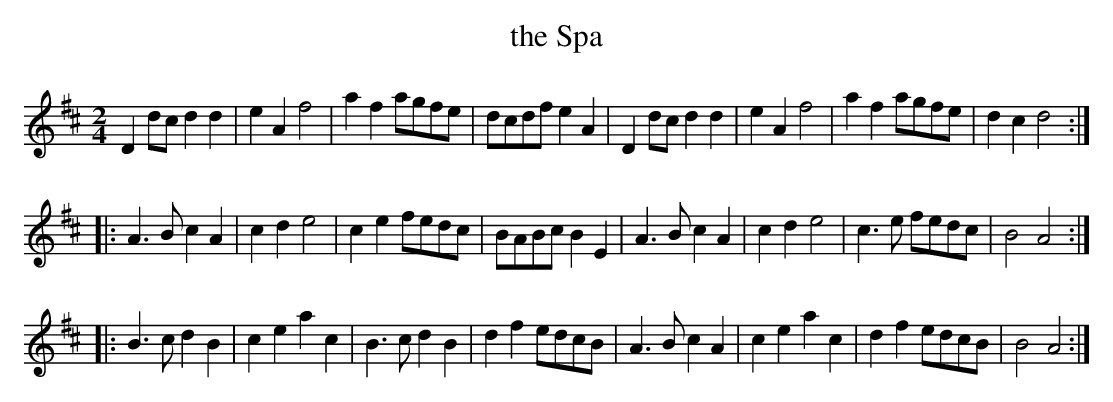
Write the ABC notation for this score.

X:1
T:the Spa
M:2/4
L:1/8
K:D
D2dc d2d2 | e2A2 f4 | a2f2 agfe | dcdf e2A2 |\
D2dc d2d2 | e2A2 f4 | a2f2 agfe | d2c2 d4 :|
|:A3B c2A2 | c2d2 e4 | c2e2 fedc | BABc B2E2 |\
A3B c2A2 | c2d2 e4 | c3e fedc | B4A4 :|
|:B3c d2B2 | c2e2 a2c2 | B3c d2B2 | d2f2 edcB | \
A3B c2A2 | c2e2 a2c2 | d2f2 edcB | B4A4 :|
